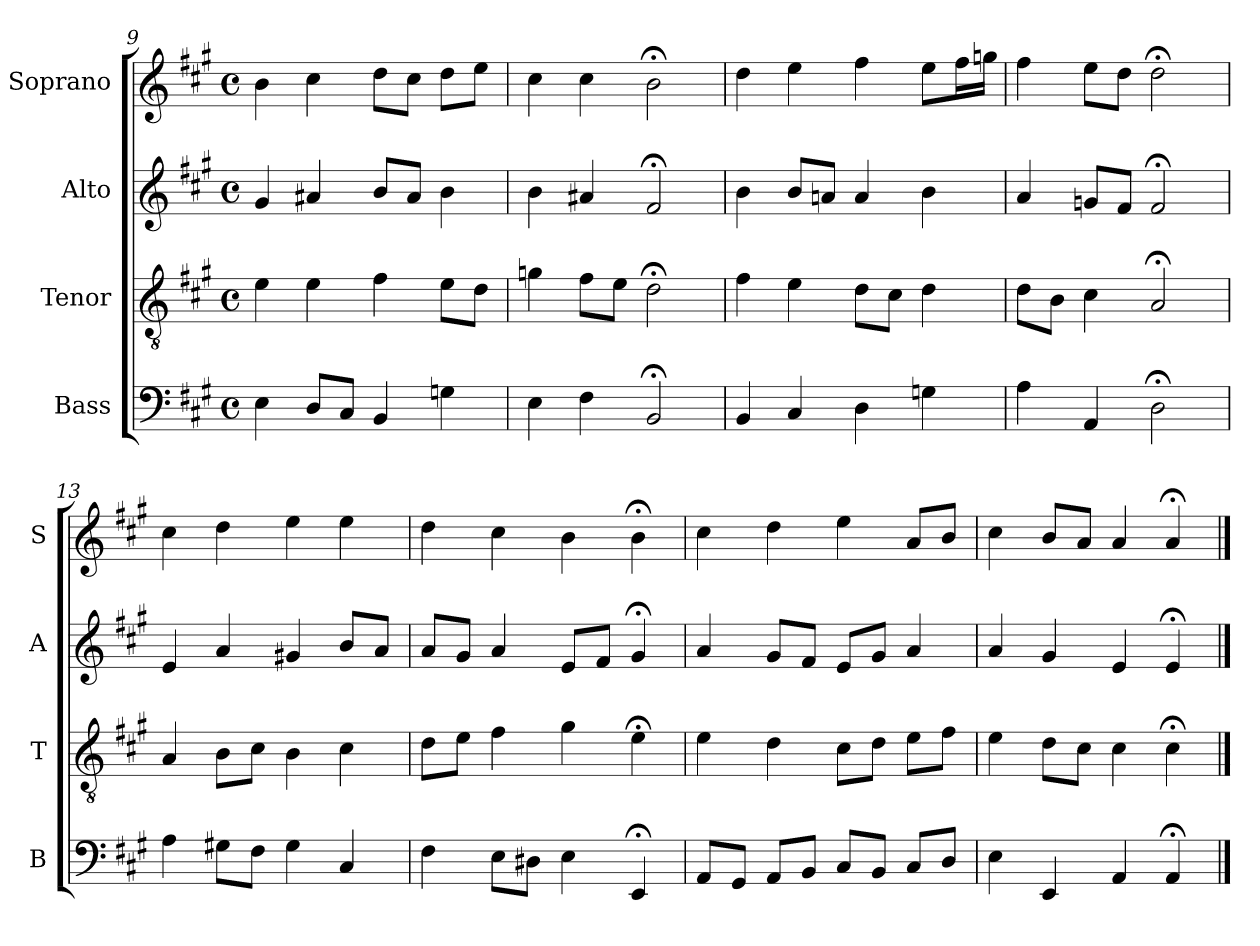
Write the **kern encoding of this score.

**kern	**kern	**kern	**kern
*part4	*part3	*part2	*part1
*staff4	*staff3	*staff2	*staff1
*I"Bass	*I"Tenor	*I"Alto	*I"Soprano
*I'B	*I'T	*I'A	*I'S
*clefF4	*clefGv2	*clefG2	*clefG2
*k[f#c#g#]	*k[f#c#g#]	*k[f#c#g#]	*k[f#c#g#]
*A:	*A:	*A:	*A:
*M4/4	*M4/4	*M4/4	*M4/4
*met(c)	*met(c)	*met(c)	*met(c)
=9	=9	=9	=9
4E	4e	4g#	4b
8DL	4e	4a#X	4cc#
8C#J	.	.	.
4BB	4f#	8bL	8ddL
.	.	8a#J	8cc#J
4Gn	8eL	4b	8ddL
.	8dJ	.	8eeJ
=10	=10	=10	=10
4E	4gn	4b	4cc#
4F#	8f#L	4a#X	4cc#
.	8eJ	.	.
2BB;<	2d;<	2f#;<	2b;<
=11	=11	=11	=11
4BB	4f#	4b	4dd
4C#	4e	8bL	4ee
.	.	8anJ	.
4D	8dL	4a	4ff#
.	8c#J	.	.
4Gn	4d	4b	8eeL
.	.	.	16ff#L
.	.	.	16ggnJJ
=12	=12	=12	=12
4Ai	8diL	4ai	4ff#i
.	8BJ	.	.
4AA	4c#	8gnL	8eeL
.	.	8f#J	8ddJ
2D;<	2A;<	2f#;<	2dd;<
=13	=13	=13	=13
4A	4A	4e	4cc#
8G#XL	8BL	4a	4dd
8F#J	8c#J	.	.
4G#	4B	4g#X	4ee
4C#	4c#	8bL	4ee
.	.	8aJ	.
=14	=14	=14	=14
4F#	8dL	8aL	4dd
.	8eJ	8g#J	.
8EL	4f#	4a	4cc#
8D#XJ	.	.	.
4E	4g#	8eL	4b
.	.	8f#J	.
4EE;<	4e;<	4g#;<	4b;<
=15	=15	=15	=15
8AAL	4e	4a	4cc#
8GG#J	.	.	.
8AAL	4d	8g#L	4dd
8BBJ	.	8f#J	.
8C#L	8c#L	8eL	4ee
8BBJ	8dJ	8g#J	.
8C#L	8eL	4a	8aL
8DJ	8f#J	.	8bJ
=16	=16	=16	=16
4Ei	4ei	4ai	4cc#i
4EE	8dL	4g#	8bL
.	8c#J	.	8aJ
4AA	4c#	4e	4a
4AA;<	4c#;<	4e;<	4a;<
==	==	==	==
*-	*-	*-	*-
